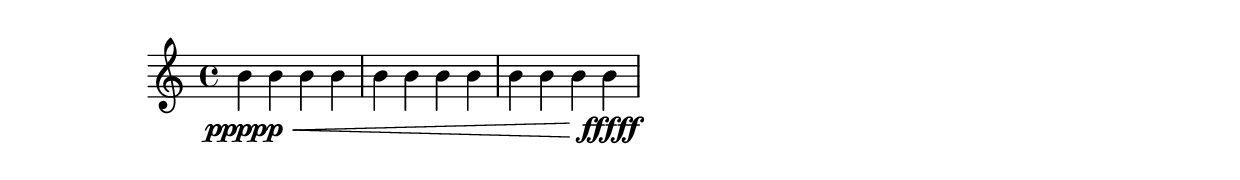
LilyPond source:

\version "2.20.0"

\score {
  \relative b' { 
    b4\ppppp\< b b b b b b b b b b b\fffff
  }
  \layout {}
  \midi { tempo = 60 }
}
